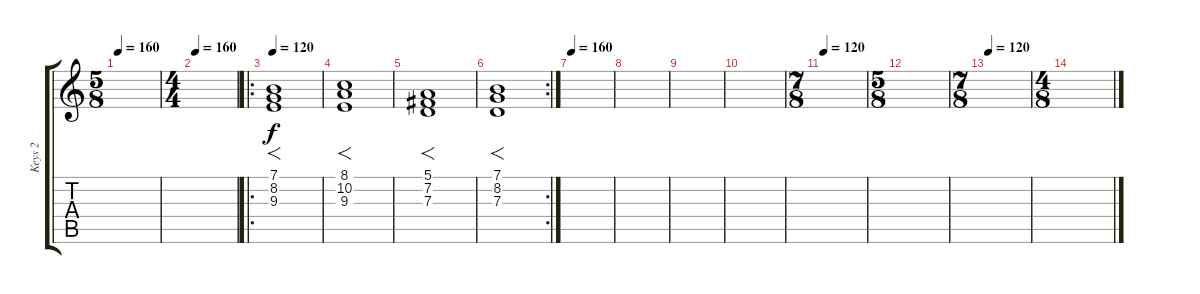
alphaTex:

\track ("Keys 2" "Keys 2") {instrument pad6metallic}
\staff {score tabs}
\tuning (E4 B3 G3 D3 A2 E2) {hide}
\ts (5 8)
\tempo 160
\clef g2
\ks c
|
\ts (4 4)
\tempo 160
|
\ro
\tempo 120
(7.1 8.2 9.3).1{f volume 10 instrument stringensemble1} |
(8.1 10.2 9.3).1{f} |
(5.1 7.2 7.3).1{f} |
\rc 2
(7.1 8.2 7.3).1{f} |
\tempo 160
|
|
|
|
\ts (7 8)
\tempo 120
|
\ts (5 8)
|
\ts (7 8)
\tempo 120
|
\ts (4 8)
